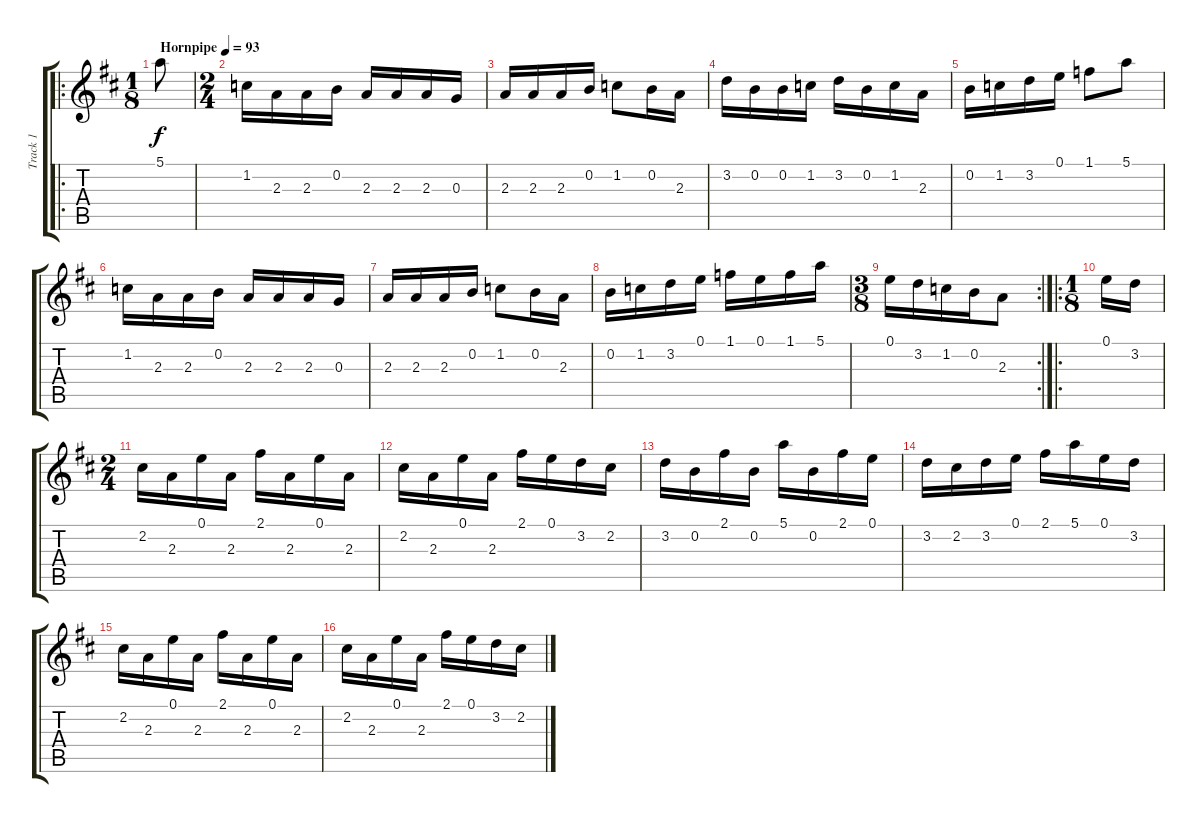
\track ("Track 1" "Track 1") {instrument acousticguitarnylon}
\staff {score tabs}
\tuning (E4 B3 G3 D3 A2 E2) {hide}
\ro
\ts (1 8)
\tempo (93 "Hornpipe")
\clef g2
\ks d
5.1.8{dy f instrument acousticguitarnylon} |
\ts (2 4)
1.2.16 2.3.16 2.3.16 0.2.16 2.3.16 2.3.16 2.3.16 0.3.16 |
2.3.16 2.3.16 2.3.16 0.2.16 1.2.8 0.2.16 2.3.16 |
3.2.16 0.2.16 0.2.16 1.2.16 3.2.16 0.2.16 1.2.16 2.3.16 |
0.2.16 1.2.16 3.2.16 0.1.16 1.1.8 5.1.8 |
1.2.16 2.3.16 2.3.16 0.2.16 2.3.16 2.3.16 2.3.16 0.3.16 |
2.3.16 2.3.16 2.3.16 0.2.16 1.2.8 0.2.16 2.3.16 |
0.2.16 1.2.16 3.2.16 0.1.16 1.1.16 0.1.16 1.1.16 5.1.16 |
\rc 2
\ts (3 8)
0.1.16 3.2.16 1.2.16 0.2.16 2.3.8 |
\ro
\ts (1 8)
0.1.16 3.2.16 |
\ts (2 4)
2.2.16 2.3.16 0.1.16 2.3.16 2.1.16 2.3.16 0.1.16 2.3.16 |
2.2.16 2.3.16 0.1.16 2.3.16 2.1.16 0.1.16 3.2.16 2.2.16 |
3.2.16 0.2.16 2.1.16 0.2.16 5.1.16 0.2.16 2.1.16 0.1.16 |
3.2.16 2.2.16 3.2.16 0.1.16 2.1.16 5.1.16 0.1.16 3.2.16 |
2.2.16 2.3.16 0.1.16 2.3.16 2.1.16 2.3.16 0.1.16 2.3.16 |
2.2.16 2.3.16 0.1.16 2.3.16 2.1.16 0.1.16 3.2.16 2.2.16
